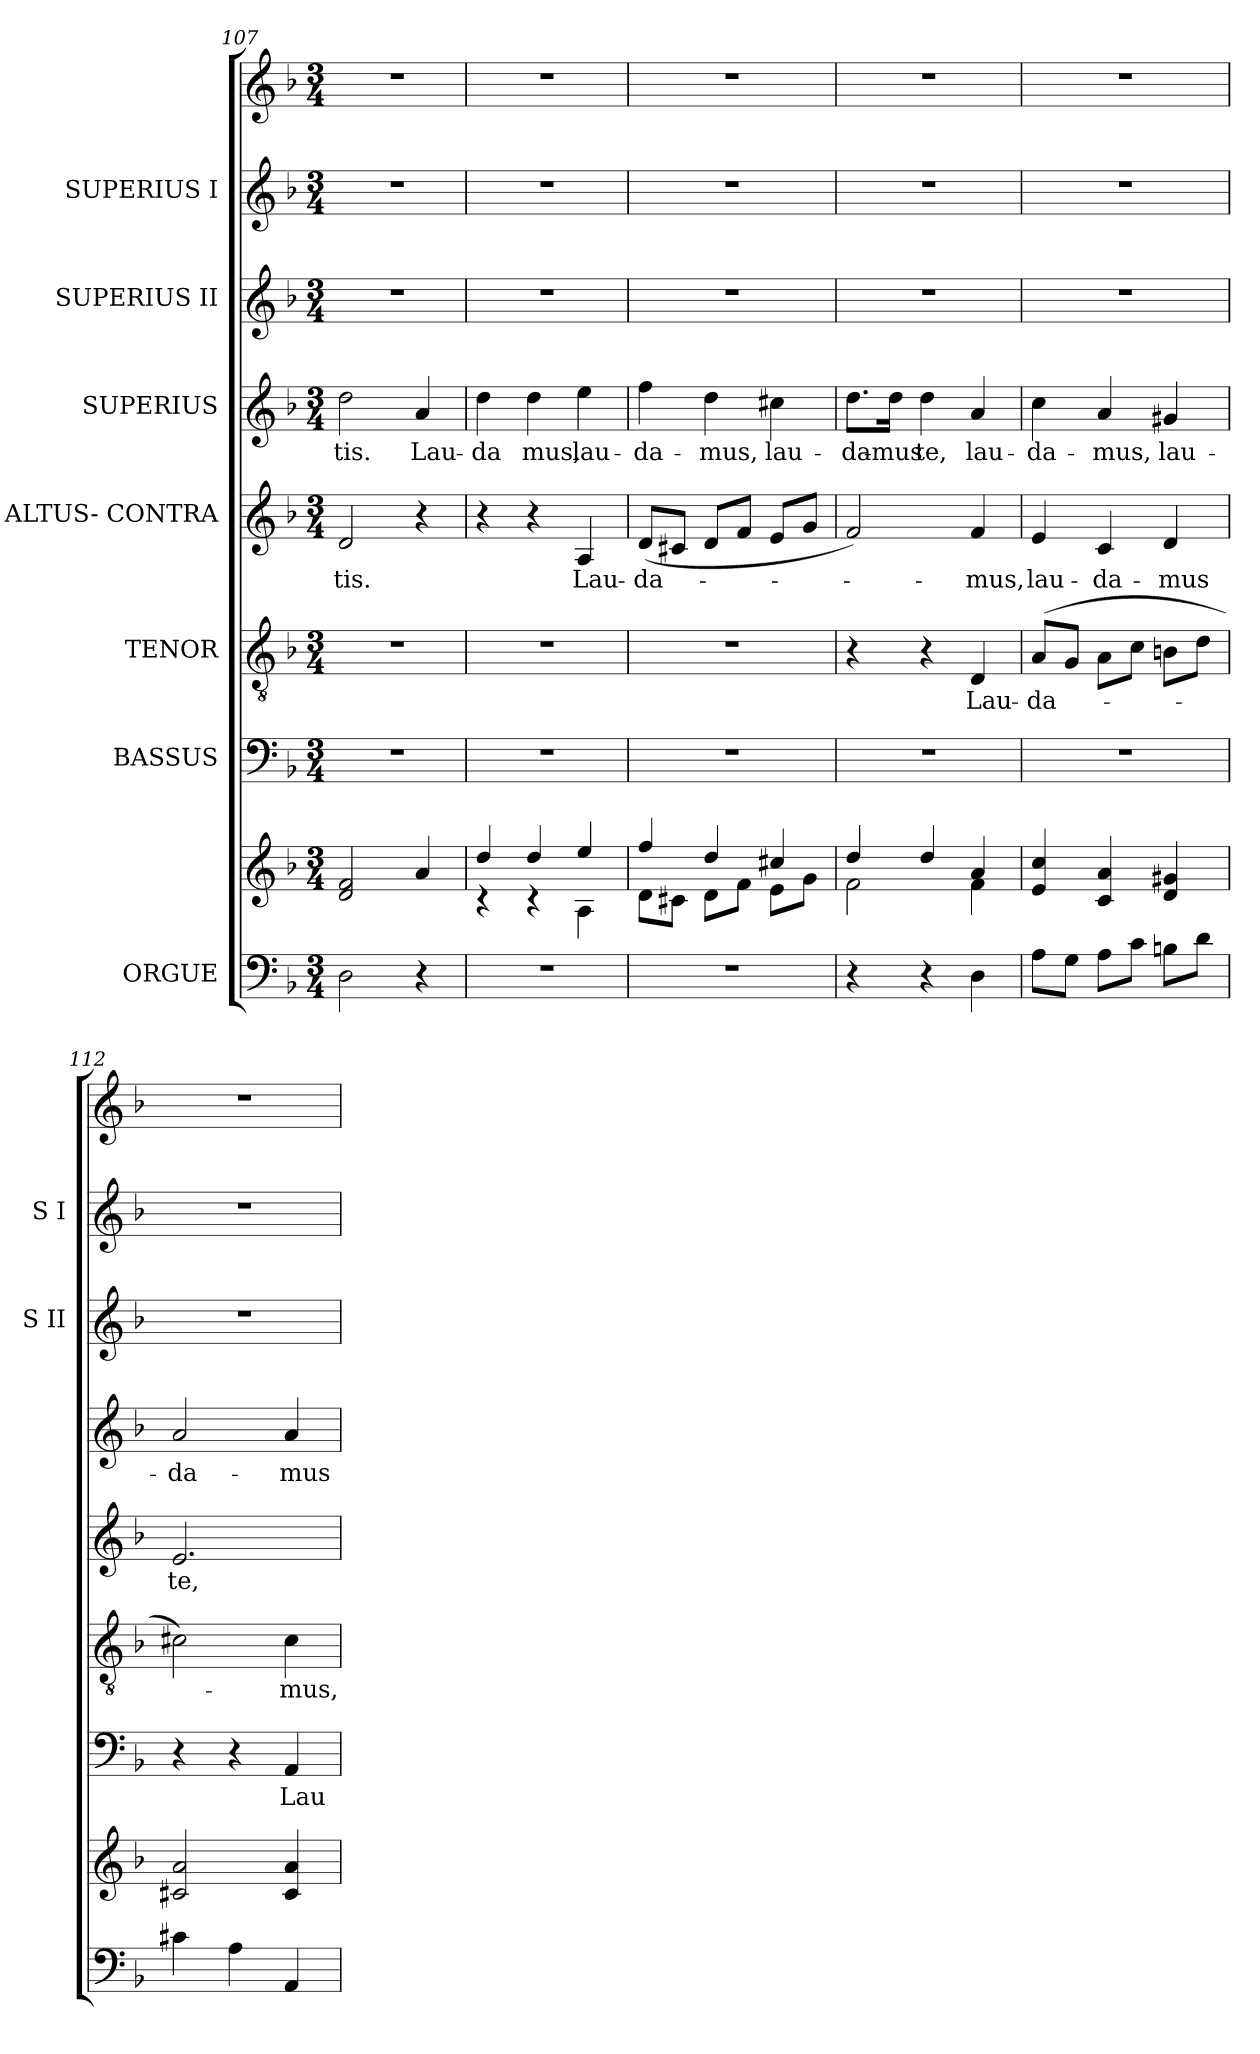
**kern	**kern	**kern	**text	**kern	**text	**kern	**text	**kern	**text	**kern	**kern	**kern
*part8	*part8	*part7	*part7	*part6	*part6	*part5	*part5	*part4	*part4	*part3	*part2	*part1
*staff9	*staff8	*staff7	*staff7	*staff6	*staff6	*staff5	*staff5	*staff4	*staff4	*staff3	*staff2	*staff1
*I"ORGUE	*	*I"BASSUS	*	*I"TENOR	*	*I"ALTUS- CONTRA	*	*I"SUPERIUS	*	*I"SUPERIUS II	*I"SUPERIUS I	*
*	*	*	*	*	*	*	*	*	*	*I'S II	*I'S I	*
*clefF4	*clefG2	*clefF4	*	*clefGv2	*	*clefG2	*	*clefG2	*	*clefG2	*clefG2	*clefG2
*k[b-]	*k[b-]	*k[b-]	*	*k[b-]	*	*k[b-]	*	*k[b-]	*	*k[b-]	*k[b-]	*k[b-]
*d:	*d:	*d:	*	*d:	*	*d:	*	*d:	*	*d:	*d:	*d:
*M3/4	*M3/4	*M3/4	*	*M3/4	*	*M3/4	*	*M3/4	*	*M3/4	*M3/4	*M3/4
=107	=107	=107	=107	=107	=107	=107	=107	=107	=107	=107	=107	=107
!	!	!	!	!	!	!	!LO:LY:b	!	!LO:LY:b	!	!	!
2D\	2d/ 2f/	2.r	.	2.r	.	2d/	-tis.	2dd\	-tis.	2.r	2.r	2.r
!	!	!	!	!	!	!	!	!	!LO:LY:b	!	!	!
4r	4a/	.	.	.	.	4r	.	4a/	Lau-	.	.	.
=108	=108	=108	=108	=108	=108	=108	=108	=108	=108	=108	=108	=108
*	*^	*	*	*	*	*	*	*	*	*	*	*
!	!	!	!	!	!	!	!	!	!	!LO:LY:b	!	!	!
2.r	4dd/	4rc	2.r	.	2.r	.	4r	.	4dd\	-da	2.r	2.r	2.r
!	!	!	!	!	!	!	!	!	!	!LO:LY:b	!	!	!
.	4dd/	4rc	.	.	.	.	4r	.	4dd\	mus,	.	.	.
!	!	!	!	!	!	!	!	!LO:LY:b	!	!LO:LY:b	!	!	!
.	4ee/	4A\	.	.	.	.	4A/	Lau-	4ee\	lau-	.	.	.
!!LO:PB:g=z
=109	=109	=109	=109	=109	=109	=109	=109	=109	=109	=109	=109	=109	=109
!	!	!	!	!	!	!	!	!LO:LY:b	!	!LO:LY:b	!	!	!
2.r	4ff/	8d\L	2.r	.	2.r	.	(<8d/L	-da-	4ff\	-da-	2.r	2.r	2.r
.	.	8c#X\J	.	.	.	.	8c#X/J	.	.	.	.	.	.
!	!	!	!	!	!	!	!	!	!	!LO:LY:b	!	!	!
.	4dd/	8d\L	.	.	.	.	8d/L	.	4dd\	-mus,	.	.	.
.	.	8f\J	.	.	.	.	8f/J	.	.	.	.	.	.
!	!	!	!	!	!	!	!	!	!	!LO:LY:b	!	!	!
.	4cc#X/	8e\L	.	.	.	.	8e/L	.	4cc#X\	lau-	.	.	.
.	.	8g\J	.	.	.	.	8g/J	.	.	.	.	.	.
=110	=110	=110	=110	=110	=110	=110	=110	=110	=110	=110	=110	=110	=110
!	!	!	!	!	!	!	!	!	!	!LO:LY:b	!	!	!
4r	4dd/	2f\	2.r	.	4r	.	2f/)	.	8.dd\L	-da-	2.r	2.r	2.r
!	!	!	!	!	!	!	!	!	!	!LO:LY:b	!	!	!
.	.	.	.	.	.	.	.	.	16dd\Jk	-mus	.	.	.
!	!	!	!	!	!	!	!	!	!	!LO:LY:b	!	!	!
4r	4dd/	.	.	.	4r	.	.	.	4dd\	te,	.	.	.
!	!	!	!	!	!	!LO:LY:b	!	!LO:LY:b	!	!LO:LY:b	!	!	!
4D\	4a/	4f\	.	.	4D/	Lau-	4f/	-mus,	4a/	lau-	.	.	.
=111	=111	=111	=111	=111	=111	=111	=111	=111	=111	=111	=111	=111	=111
!	!	!	!	!	!	!LO:LY:b	!	!LO:LY:b	!	!LO:LY:b	!	!	!
*	*v	*v	*	*	*	*	*	*	*	*	*	*	*
8A\L	4e/ 4cc/	2.r	.	(>8A/L	-da-	4e/	lau-	4cc\	-da-	2.r	2.r	2.r
8G\J	.	.	.	8G/J	.	.	.	.	.	.	.	.
!	!	!	!	!	!	!	!LO:LY:b	!	!LO:LY:b	!	!	!
8A\L	4c/ 4a/	.	.	8A\L	.	4c/	-da-	4a/	-mus,	.	.	.
8c\J	.	.	.	8c\J	.	.	.	.	.	.	.	.
!	!	!	!	!	!	!	!LO:LY:b	!	!LO:LY:b	!	!	!
8Bn\L	4d/ 4g#X/	.	.	8Bn\L	.	4d/	-mus	4g#X/	lau-	.	.	.
8d\J	.	.	.	8d\J	.	.	.	.	.	.	.	.
=112	=112	=112	=112	=112	=112	=112	=112	=112	=112	=112	=112	=112
!	!	!	!	!	!	!	!LO:LY:b	!	!LO:LY:b	!	!	!
4c#X\	2c#X/ 2a/	4r	.	2c#X\)	.	2.e/	te,	2a/	-da-	2.r	2.r	2.r
4A\	.	4r	.	.	.	.	.	.	.	.	.	.
!	!	!	!LO:LY:b	!	!LO:LY:b	!	!	!	!LO:LY:b	!	!	!
4AA/	4c#/ 4a/	4AA/	Lau-	4c#\	-mus,	.	.	4a/	-mus	.	.	.
=	=	=	=	=	=	=	=	=	=	=	=	=
*-	*-	*-	*-	*-	*-	*-	*-	*-	*-	*-	*-	*-
